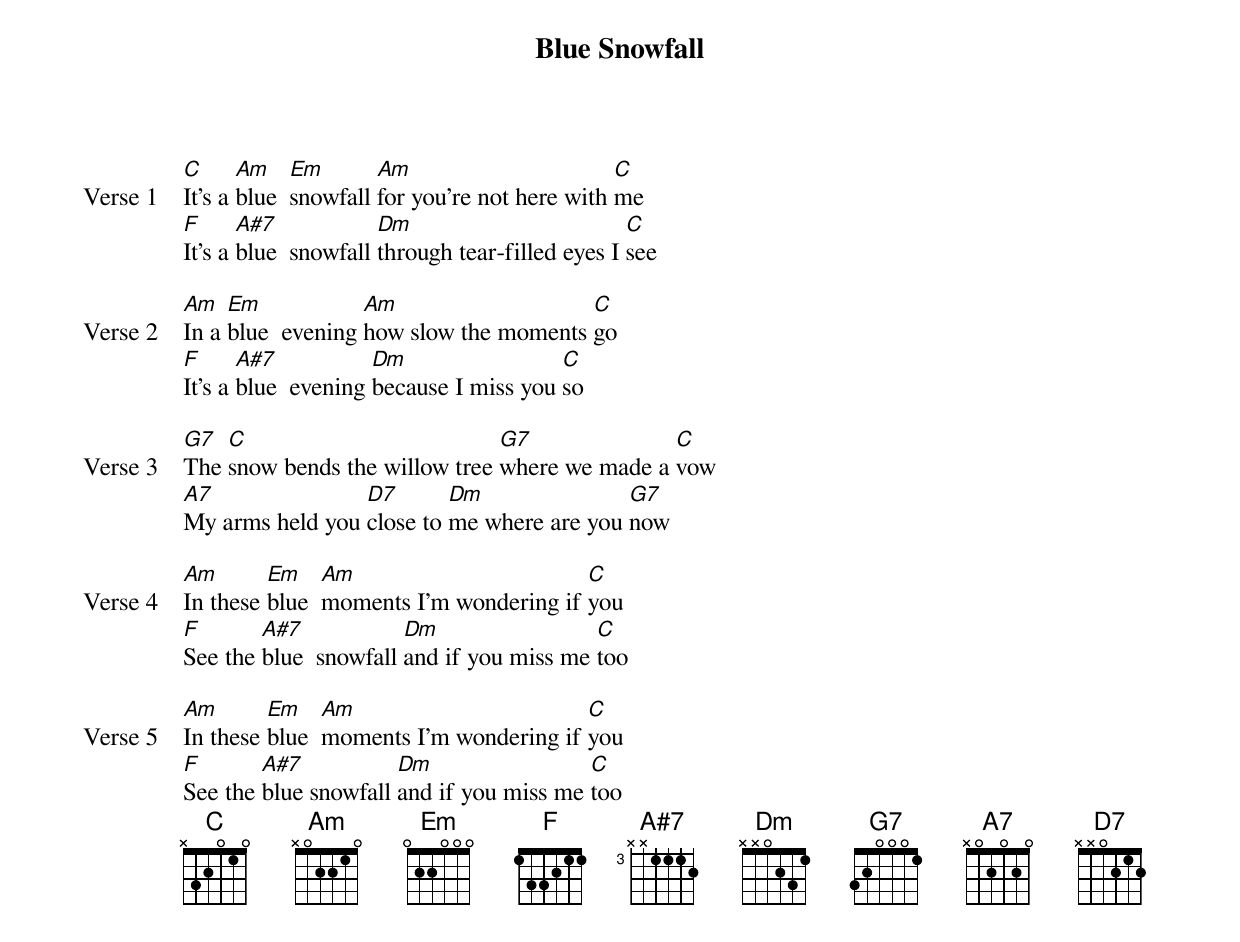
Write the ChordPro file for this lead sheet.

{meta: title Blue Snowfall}
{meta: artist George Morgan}
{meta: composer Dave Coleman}
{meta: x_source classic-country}
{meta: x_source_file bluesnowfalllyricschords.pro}
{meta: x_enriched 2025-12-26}

{start_of_verse: Verse 1}
[C]It's a [Am]blue  [Em]snowfall [Am]for you're not here with [C]me
[F]It's a [A#7]blue  snowfall [Dm]through tear-filled eyes I [C]see
{end_of_verse}

{start_of_verse: Verse 2}
[Am]In a [Em]blue  evening [Am]how slow the moments [C]go
[F]It's a [A#7]blue  evening [Dm]because I miss you [C]so
{end_of_verse}

{start_of_verse: Verse 3}
[G7]The [C]snow bends the willow tree [G7]where we made a [C]vow
[A7]My arms held you [D7]close to [Dm]me where are you [G7]now
{end_of_verse}

{start_of_verse: Verse 4}
[Am]In these [Em]blue  [Am]moments I'm wondering if [C]you
[F]See the [A#7]blue  snowfall [Dm]and if you miss me [C]too
{end_of_verse}

{start_of_verse: Verse 5}
[Am]In these [Em]blue  [Am]moments I'm wondering if [C]you
[F]See the [A#7]blue snowfall [Dm]and if you miss me [C]too
{end_of_verse}
